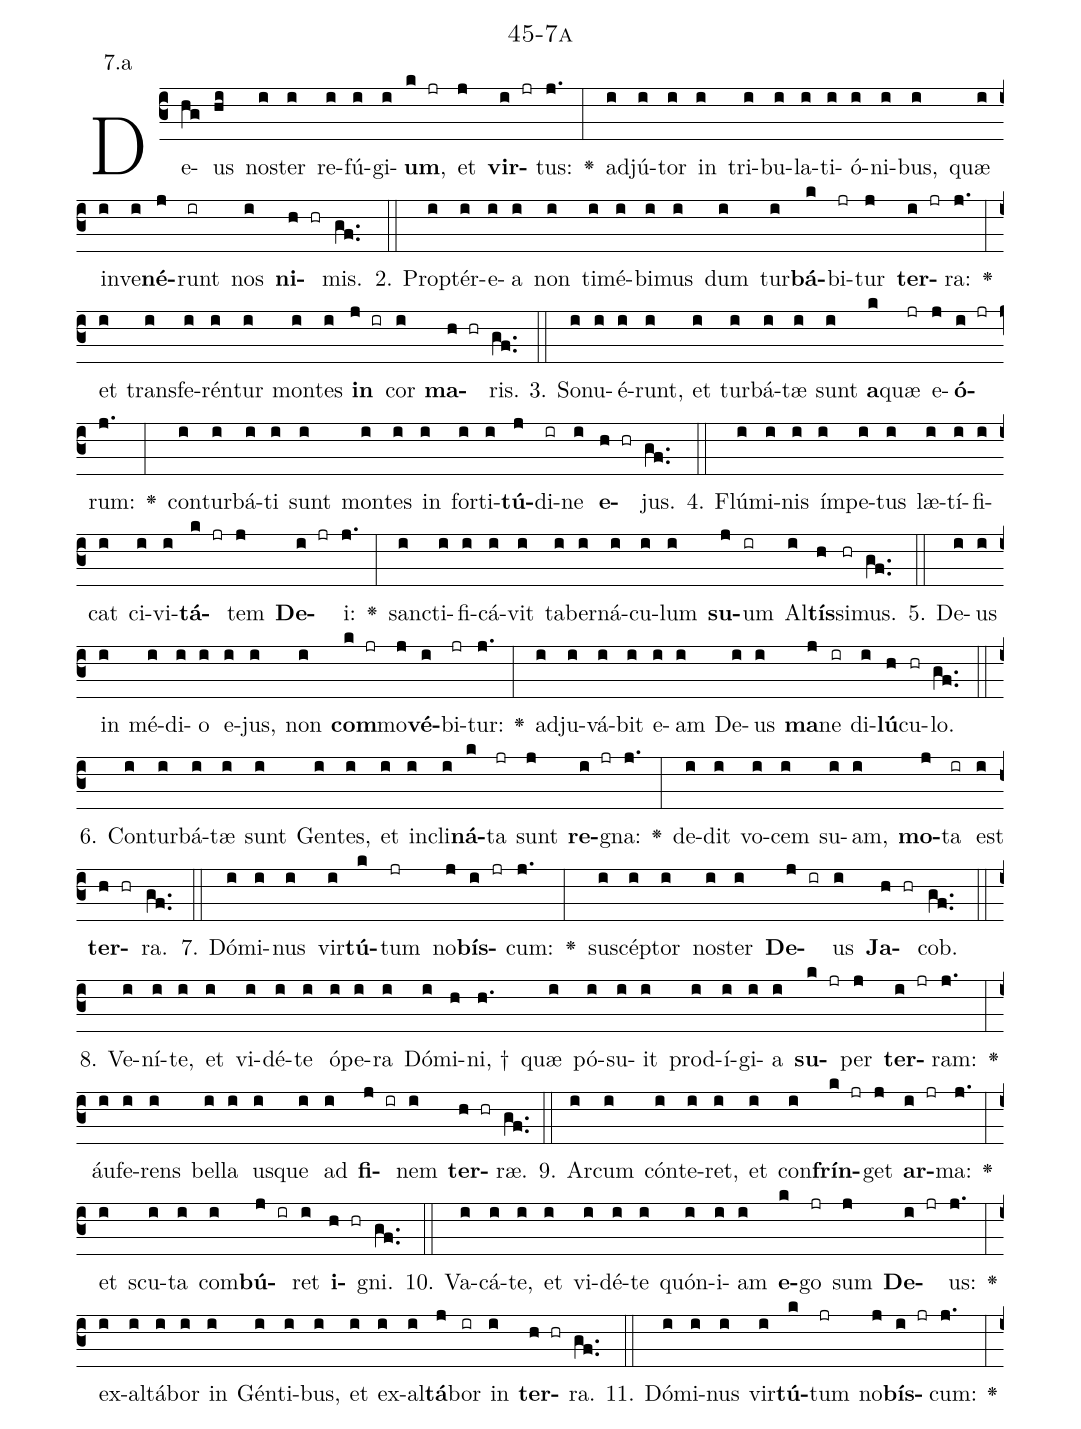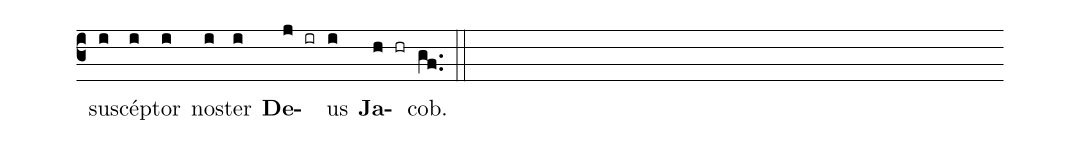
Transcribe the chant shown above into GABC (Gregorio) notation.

name: 45-7a;
annotation: 7.a;
%%
(c3)De(hg)us(hi) nos(i)ter(i) re(i)fú(i)gi(i)<b>um</b>,(k jr) et(j) <b>vir</b>(i jr)tus:(j.) <v>\greheightstar</v>(:) ad(i)jú(i)tor(i) in(i) tri(i)bu(i)la(i)ti(i)ó(i)ni(i)bus,(i) quæ(i) in(i)ve(i)<b>né</b>(j)runt(ir) nos(i) <b>ni</b>(h hr)mis.(gf..) (::)
2. Prop(i)tér(i)e(i)a(i) non(i) ti(i)mé(i)bi(i)mus(i) dum(i) tur(i)<b>bá</b>(k)bi(jr)tur(j) <b>ter</b>(i jr)ra:(j.) <v>\greheightstar</v>(:) et(i) trans(i)fe(i)rén(i)tur(i) mon(i)tes(i) <b>in</b>(j ir) cor(i) <b>ma</b>(h hr)ris.(gf..) (::)
3. So(i)nu(i)é(i)runt,(i) et(i) tur(i)bá(i)tæ(i) sunt(i) <b>a</b>(k)quæ(jr) e(j)<b>ó</b>(i jr)rum:(j.) <v>\greheightstar</v>(:) con(i)tur(i)bá(i)ti(i) sunt(i) mon(i)tes(i) in(i) for(i)ti(i)<b>tú</b>(j)di(ir)ne(i) <b>e</b>(h hr)jus.(gf..) (::)
4. Flú(i)mi(i)nis(i) ím(i)pe(i)tus(i) læ(i)tí(i)fi(i)cat(i) ci(i)vi(i)<b>tá</b>(k jr)tem(j) <b>De</b>(i jr)i:(j.) <v>\greheightstar</v>(:) sanc(i)ti(i)fi(i)cá(i)vit(i) ta(i)ber(i)ná(i)cu(i)lum(i) <b>su</b>(j)um(ir) Al(i)<b>tís</b>(h)si(hr)mus.(gf..) (::)
5. De(i)us(i) in(i) mé(i)di(i)o(i) e(i)jus,(i) non(i) <b>com</b>(k jr)mo(j)<b>vé</b>(i)bi(jr)tur:(j.) <v>\greheightstar</v>(:) ad(i)ju(i)vá(i)bit(i) e(i)am(i) De(i)us(i) <b>ma</b>(j)ne(ir) di(i)<b>lú</b>(h)cu(hr)lo.(gf..) (::)
6. Con(i)tur(i)bá(i)tæ(i) sunt(i) Gen(i)tes,(i) et(i) in(i)cli(i)<b>ná</b>(k)ta(jr) sunt(j) <b>re</b>(i jr)gna:(j.) <v>\greheightstar</v>(:) de(i)dit(i) vo(i)cem(i) su(i)am,(i) <b>mo</b>(j)ta(ir) est(i) <b>ter</b>(h hr)ra.(gf..) (::)
7. Dó(i)mi(i)nus(i) vir(i)<b>tú</b>(k)tum(jr) no(j)<b>bís</b>(i jr)cum:(j.) <v>\greheightstar</v>(:) su(i)scép(i)tor(i) nos(i)ter(i) <b>De</b>(j ir)us(i) <b>Ja</b>(h hr)cob.(gf..) (::)
8. Ve(i)ní(i)te,(i) et(i) vi(i)dé(i)te(i) ó(i)pe(i)ra(i) Dó(i)mi(h)ni, †(h.) quæ(i) pó(i)su(i)it(i) prod(i)í(i)gi(i)a(i) <b>su</b>(k jr)per(j) <b>ter</b>(i jr)ram:(j.) <v>\greheightstar</v>(:) áu(i)fe(i)rens(i) bel(i)la(i) us(i)que(i) ad(i) <b>fi</b>(j ir)nem(i) <b>ter</b>(h hr)ræ.(gf..) (::)
9. Ar(i)cum(i) cón(i)te(i)ret,(i) et(i) con(i)<b>frín</b>(k jr)get(j) <b>ar</b>(i jr)ma:(j.) <v>\greheightstar</v>(:) et(i) scu(i)ta(i) com(i)<b>bú</b>(j ir)ret(i) <b>i</b>(h hr)gni.(gf..) (::)
10. Va(i)cá(i)te,(i) et(i) vi(i)dé(i)te(i) quón(i)i(i)am(i) <b>e</b>(k)go(jr) sum(j) <b>De</b>(i jr)us:(j.) <v>\greheightstar</v>(:) ex(i)al(i)tá(i)bor(i) in(i) Gén(i)ti(i)bus,(i) et(i) ex(i)al(i)<b>tá</b>(j)bor(ir) in(i) <b>ter</b>(h hr)ra.(gf..) (::)
11. Dó(i)mi(i)nus(i) vir(i)<b>tú</b>(k)tum(jr) no(j)<b>bís</b>(i jr)cum:(j.) <v>\greheightstar</v>(:) su(i)scép(i)tor(i) nos(i)ter(i) <b>De</b>(j ir)us(i) <b>Ja</b>(h hr)cob.(gf..) (::)
